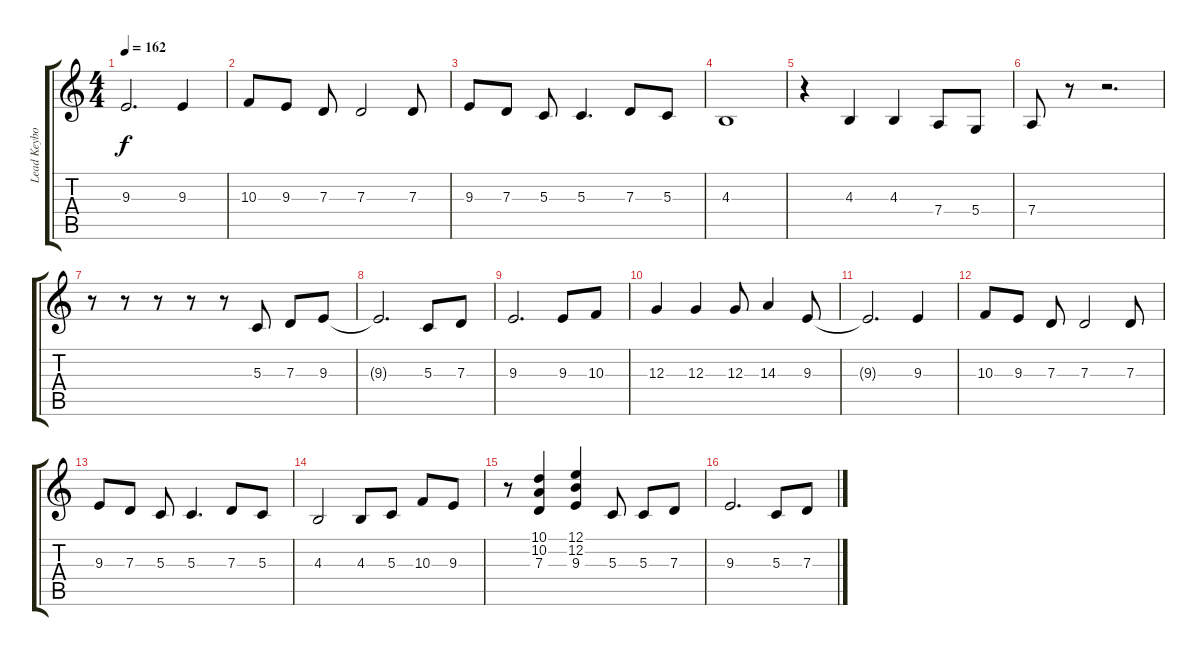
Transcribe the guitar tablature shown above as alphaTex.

\track ("Lead Keyboards" "Lead Keybo") {instrument fx8scifi}
\staff {score tabs}
\tuning (E4 B3 G3 D3 A2 E2) {hide}
\ts (4 4)
\tempo 162
\clef g2
\ks c
9.3{t}.2{d dy f} 9.3.4 |
10.3.8 9.3.8 7.3.8 7.3.2 7.3.8 |
9.3.8 7.3.8 5.3.8 5.3.4{d} 7.3.8 5.3.8 |
4.3.1 |
r.4 4.3.4 4.3.4 7.4.8 5.4.8 |
7.4.8 r.8 r.2{d} |
r.8{instrument orchestrahit} r.8 r.8 r.8 r.8{volume 11 instrument stringensemble1} 5.3.8 7.3.8 9.3.8 |
9.3{t}.2{d} 5.3.8 7.3.8 |
9.3.2{d} 9.3.8 10.3.8 |
12.3.4 12.3.4 12.3.8 14.3.4 9.3.8 |
9.3{t}.2{d} 9.3.4 |
10.3.8 9.3.8 7.3.8 7.3.2 7.3.8 |
9.3.8 7.3.8 5.3.8 5.3.4{d} 7.3.8 5.3.8 |
4.3.2 4.3.8 5.3.8 10.3.8 9.3.8 |
r.8{instrument orchestrahit} (10.1 10.2 7.3).4 (12.1 12.2 9.3).4 5.3.8{instrument stringensemble1} 5.3.8 7.3.8 |
9.3.2{d} 5.3.8 7.3.8
